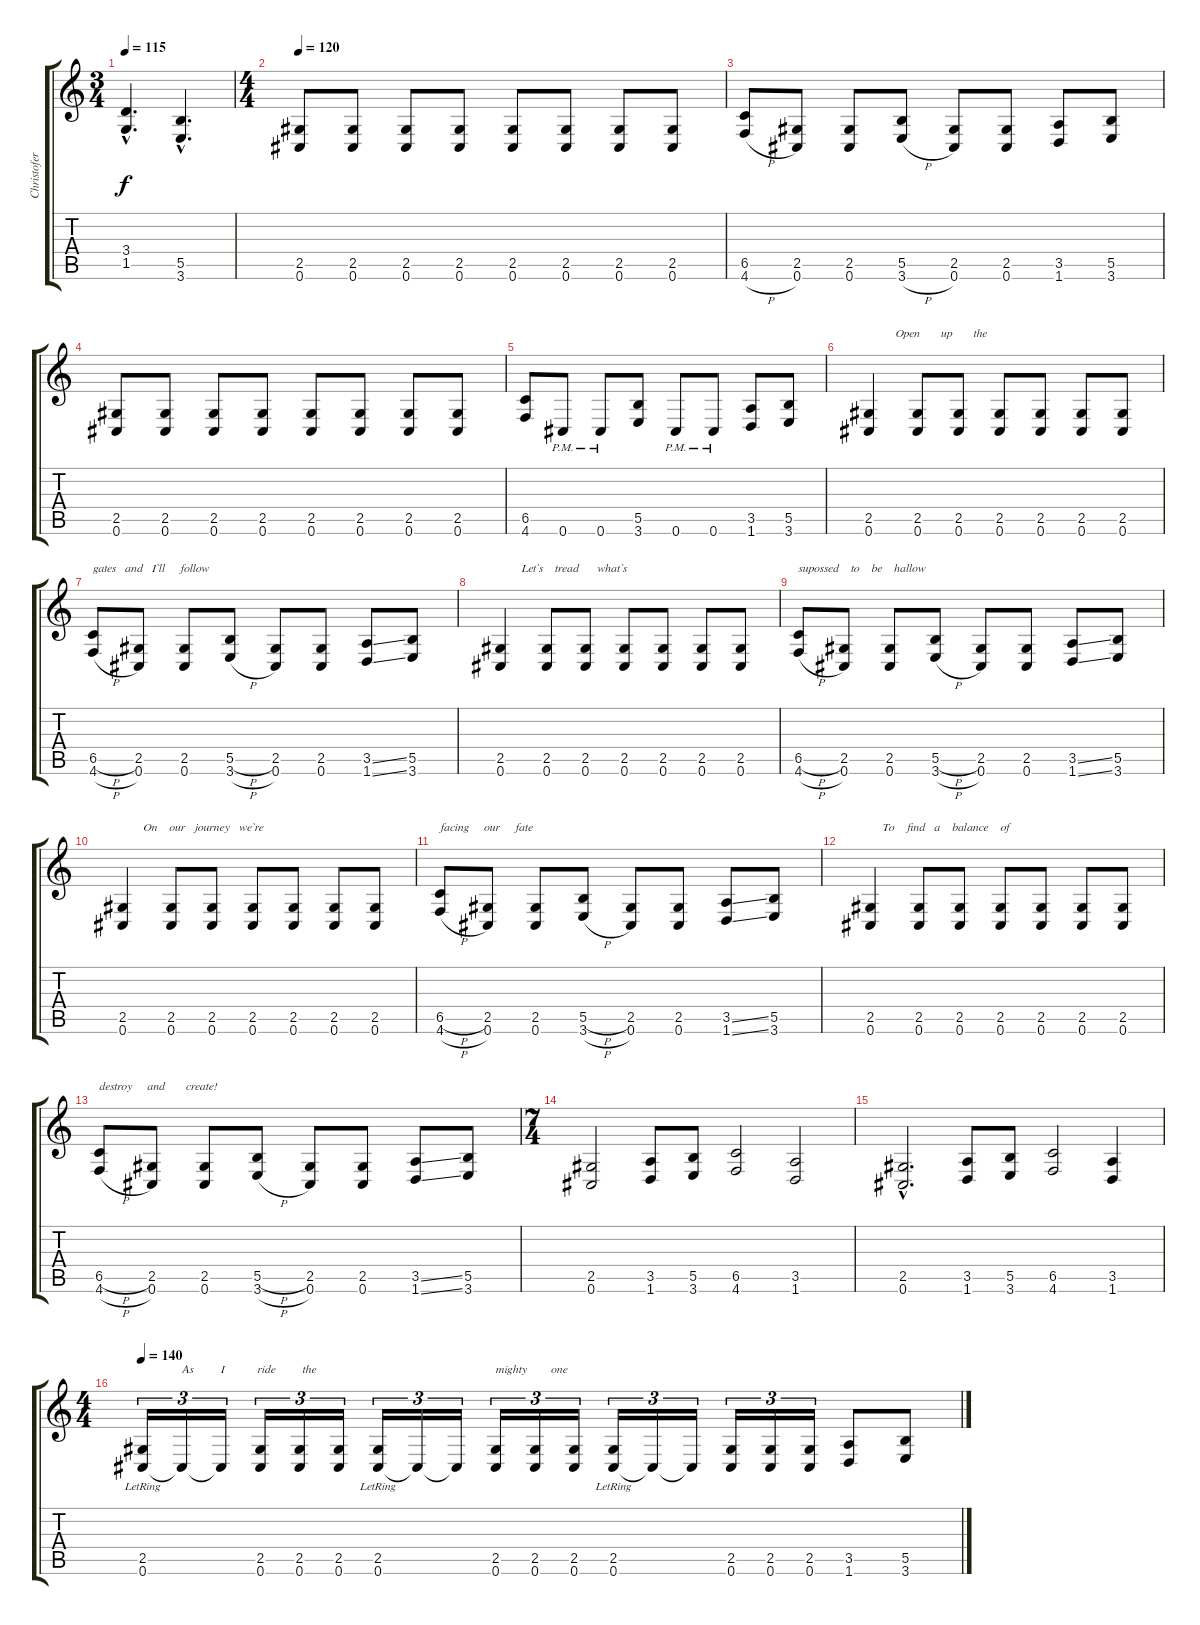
\track ("Christofer Johnsson" "Christofer") {instrument distortionguitar}
\staff {score tabs}
\tuning (Db4 Ab3 E3 B2 Gb2 Db2) {hide}
\ts (3 4)
\tempo 115
\clef g2
\ks c
(3.4{hac} 1.5{hac}).4{d dy f} (5.5{hac} 3.6{hac}).4{d} |
\ts (4 4)
\tempo 120
(2.5 0.6).8 (2.5 0.6).8 (2.5 0.6).8 (2.5 0.6).8 (2.5 0.6).8 (2.5 0.6).8 (2.5 0.6).8 (2.5 0.6).8 |
(6.5 4.6{h}).8 (2.5 0.6).8 (2.5 0.6).8 (5.5 3.6{h}).8 (2.5 0.6).8 (2.5 0.6).8 (3.5 1.6).8 (5.5 3.6).8 |
(2.5 0.6).8 (2.5 0.6).8 (2.5 0.6).8 (2.5 0.6).8 (2.5 0.6).8 (2.5 0.6).8 (2.5 0.6).8 (2.5 0.6).8 |
(6.5 4.6).8 0.6{pm}.8 0.6{pm}.8 (5.5 3.6).8 0.6{pm}.8 0.6{pm}.8 (3.5 1.6).8 (5.5 3.6).8 |
(2.5 0.6).4{txt "         Open       up       the"} (2.5 0.6).8 (2.5 0.6).8 (2.5 0.6).8 (2.5 0.6).8 (2.5 0.6).8 (2.5 0.6).8 |
(6.5{h} 4.6{h}).8{txt "gates   and   I`ll     follow"} (2.5 0.6).8 (2.5 0.6).8 (5.5{h} 3.6{h}).8 (2.5 0.6).8 (2.5 0.6).8 (3.5{ss} 1.6{ss}).8 (5.5 3.6).8 |
(2.5 0.6).4{txt "       Let`s    tread      what`s"} (2.5 0.6).8 (2.5 0.6).8 (2.5 0.6).8 (2.5 0.6).8 (2.5 0.6).8 (2.5 0.6).8 |
(6.5{h} 4.6{h}).8{txt "supossed    to    be    hallow"} (2.5 0.6).8 (2.5 0.6).8 (5.5{h} 3.6{h}).8 (2.5 0.6).8 (2.5 0.6).8 (3.5{ss} 1.6{ss}).8 (5.5 3.6).8 |
(2.5 0.6).4{txt "       On    our   journey   we`re"} (2.5 0.6).8 (2.5 0.6).8 (2.5 0.6).8 (2.5 0.6).8 (2.5 0.6).8 (2.5 0.6).8 |
(6.5{h} 4.6{h}).8{txt "facing     our     fate"} (2.5 0.6).8 (2.5 0.6).8 (5.5{h} 3.6{h}).8 (2.5 0.6).8 (2.5 0.6).8 (3.5{ss} 1.6{ss}).8 (5.5 3.6).8 |
(2.5 0.6).4{txt "    To    find   a    balance    of"} (2.5 0.6).8 (2.5 0.6).8 (2.5 0.6).8 (2.5 0.6).8 (2.5 0.6).8 (2.5 0.6).8 |
(6.5{h} 4.6{h}).8{txt "destroy     and       create!"} (2.5 0.6).8 (2.5 0.6).8 (5.5{h} 3.6{h}).8 (2.5 0.6).8 (2.5 0.6).8 (3.5{ss} 1.6{ss}).8 (5.5 3.6).8 |
\ts (7 4)
(2.5 0.6).2 (3.5 1.6).8 (5.5 3.6).8 (6.5 4.6).2 (3.5 1.6).2 |
(2.5{hac} 0.6{hac}).2{d} (3.5 1.6).8 (5.5 3.6).8 (6.5 4.6).2 (3.5 1.6).4 |
\ts (4 4)
\tempo 150
\tempo 140
(2.5{lr} 0.6).16{tu (3 2)} 0.6{t}.16{tu (3 2) txt "As         I           ride         the       "} 0.6{t}.16{tu (3 2)} (2.5 0.6).16{tu (3 2)} (2.5 0.6).16{tu (3 2)} (2.5 0.6).16{tu (3 2)} (2.5{lr} 0.6).16{tu (3 2)} 0.6{t}.16{tu (3 2)} 0.6{t}.16{tu (3 2)} (2.5 0.6).16{tu (3 2) txt "mighty        one"} (2.5 0.6).16{tu (3 2)} (2.5 0.6).16{tu (3 2)} (2.5{lr} 0.6).16{tu (3 2)} 0.6{t}.16{tu (3 2)} 0.6{t}.16{tu (3 2)} (2.5 0.6).16{tu (3 2)} (2.5 0.6).16{tu (3 2)} (2.5 0.6).16{tu (3 2)} (3.5 1.6).8 (5.5 3.6).8
